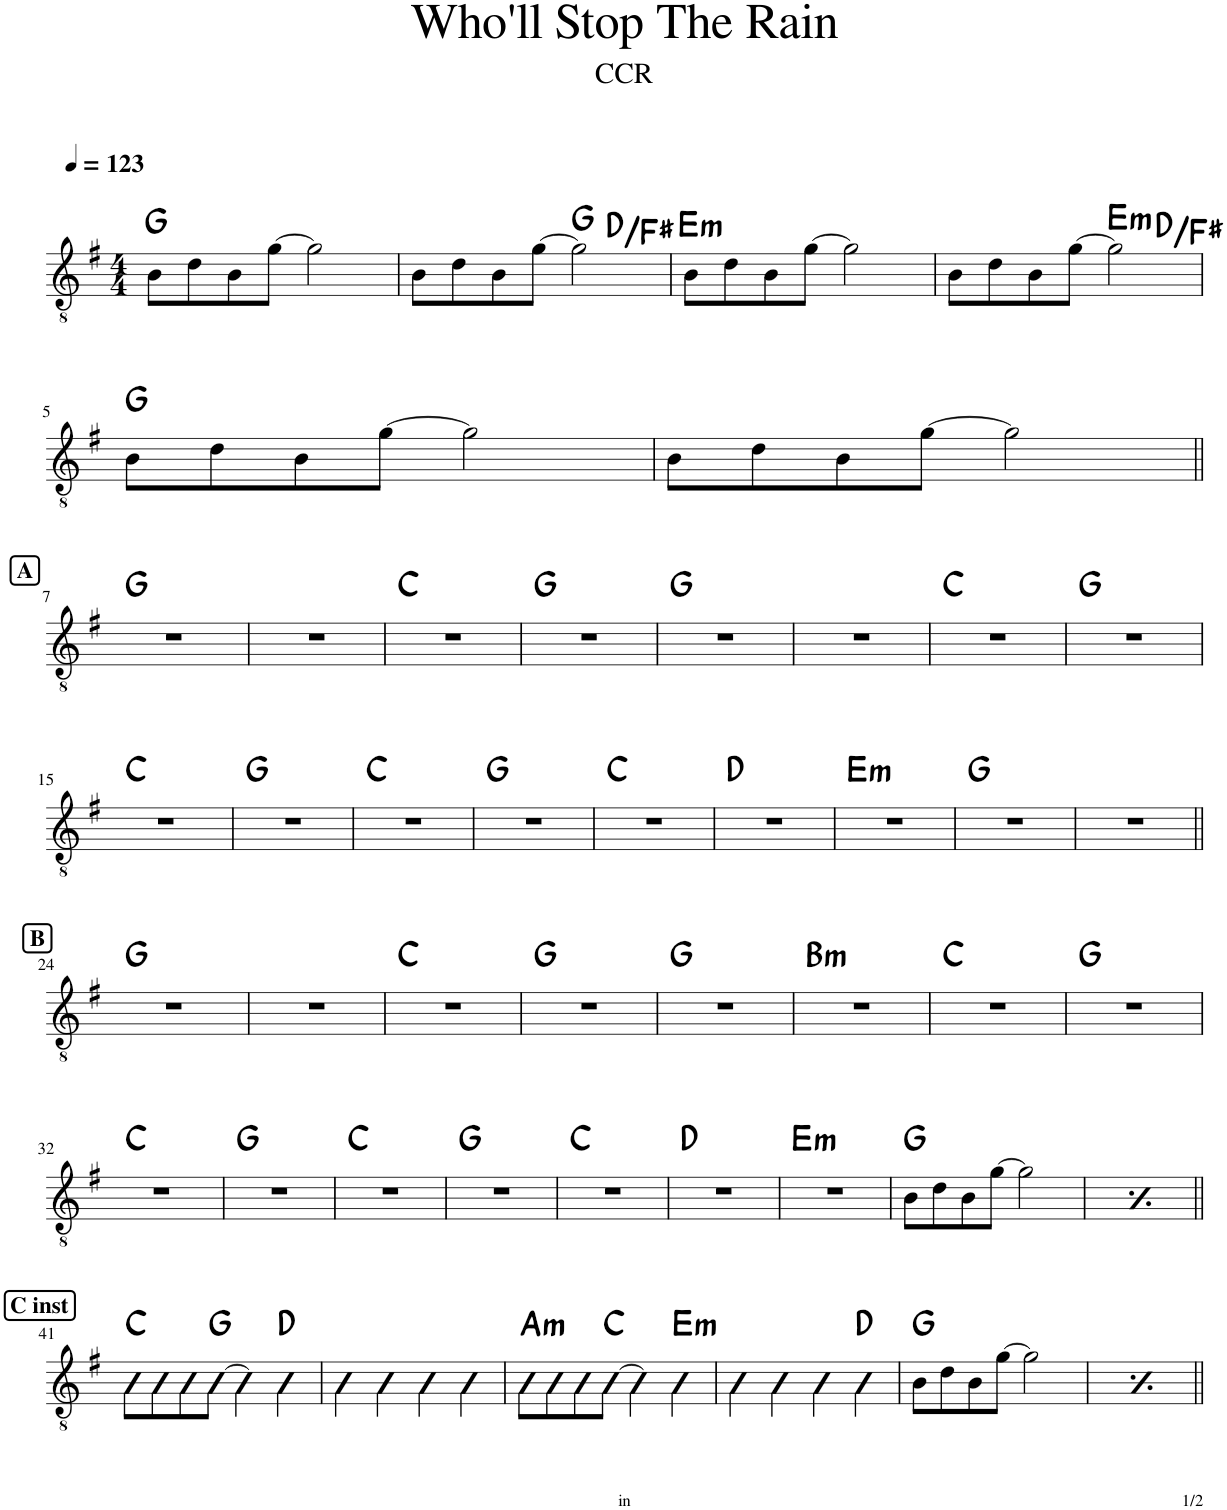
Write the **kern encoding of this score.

**kern	**harte
*part1	*part1
*staff1	*
*I"Classical Guitar	*
*I'Guit.	*
*clefGv2	*
*k[f#]	*
*M4/4	*
*MM123	*
=1	=1
8B\L	G:maj
8d\	.
8B\	.
[8g\J	.
2g\]	.
=2	=2
*^	*
8B\L	2.ryy	.
8d\	.	.
8B\	.	.
[8g\J	.	.
2g\]	.	G:maj
.	4ryy	D:maj/3
=3	=3	=3
!	!	!LO:H:kt=m
*v	*v	*
8B\L	E:min
8d\	.
8B\	.
[8g\J	.
2g\]	.
=4	=4
*^	*
8B\L	2.ryy	.
8d\	.	.
8B\	.	.
[8g\J	.	.
!	!	!LO:H:kt=m
2g\]	.	E:min
.	4ryy	D:maj/3
*v	*v	*
!!LO:LB:g=z
=5	=5
8B\L	G:maj
8d\	.
8B\	.
[8g\J	.
2g\]	.
=6	=6
8B\L	.
8d\	.
8B\	.
[8g\J	.
2g\]	.
!!LO:LB:g=z
!!LO:REH:place=s1:a:B:cj:fs=11:t=A
=7||	=7||
1r	G:maj
=8	=8
1r	.
=9	=9
1r	C:maj
=10	=10
1r	G:maj
=11	=11
1r	G:maj
=12	=12
1r	.
=13	=13
1r	C:maj
=14	=14
1r	G:maj
!!LO:LB:g=z
=15	=15
1r	C:maj
=16	=16
1r	G:maj
=17	=17
1r	C:maj
=18	=18
1r	G:maj
=19	=19
1r	C:maj
=20	=20
1r	D:maj
=21	=21
!	!LO:H:kt=m
1r	E:min
=22	=22
1r	G:maj
=23	=23
1r	.
!!LO:LB:g=z
!!LO:REH:place=s1:a:B:cj:fs=11:t=B
=24||	=24||
1r	G:maj
=25	=25
1r	.
=26	=26
1r	C:maj
=27	=27
1r	G:maj
=28	=28
1r	G:maj
=29	=29
!	!LO:H:kt=m
1r	B:min
=30	=30
1r	C:maj
=31	=31
1r	G:maj
!!LO:LB:g=z
=32	=32
1r	C:maj
=33	=33
1r	G:maj
=34	=34
1r	C:maj
=35	=35
1r	G:maj
=36	=36
1r	C:maj
=37	=37
1r	D:maj
=38	=38
!	!LO:H:kt=m
1r	E:min
=39	=39
8B\L	G:maj
8d\	.
8B\	.
[8g\J	.
2g\]	.
=40	=40
8B\L	G:maj
8d\	.
8B\	.
[8g\J	.
2g\]	.
!!LO:LB:g=z
!!LO:REH:place=s1:a:B:cj:fs=11:t=C inst
=41||	=41||
8G\L	C:maj
8G\	.
8G\	.
[8G\J	G:maj
4G\]	.
4G\	D:maj
=42	=42
4G\	.
4G\	.
4G\	.
4G\	.
=43	=43
!	!LO:H:kt=m
8G\L	A:min
8G\	.
8G\	.
[8G\J	C:maj
4G\]	.
!	!LO:H:kt=m
4G\	E:min
=44	=44
4G\	.
4G\	.
4G\	.
4G\	D:maj
=45	=45
8B\L	G:maj
8d\	.
8B\	.
[8g\J	.
2g\]	.
=46	=46
8B\L	G:maj
8d\	.
8B\	.
[8g\J	.
2g\]	.
=||	=||
*-	*-
